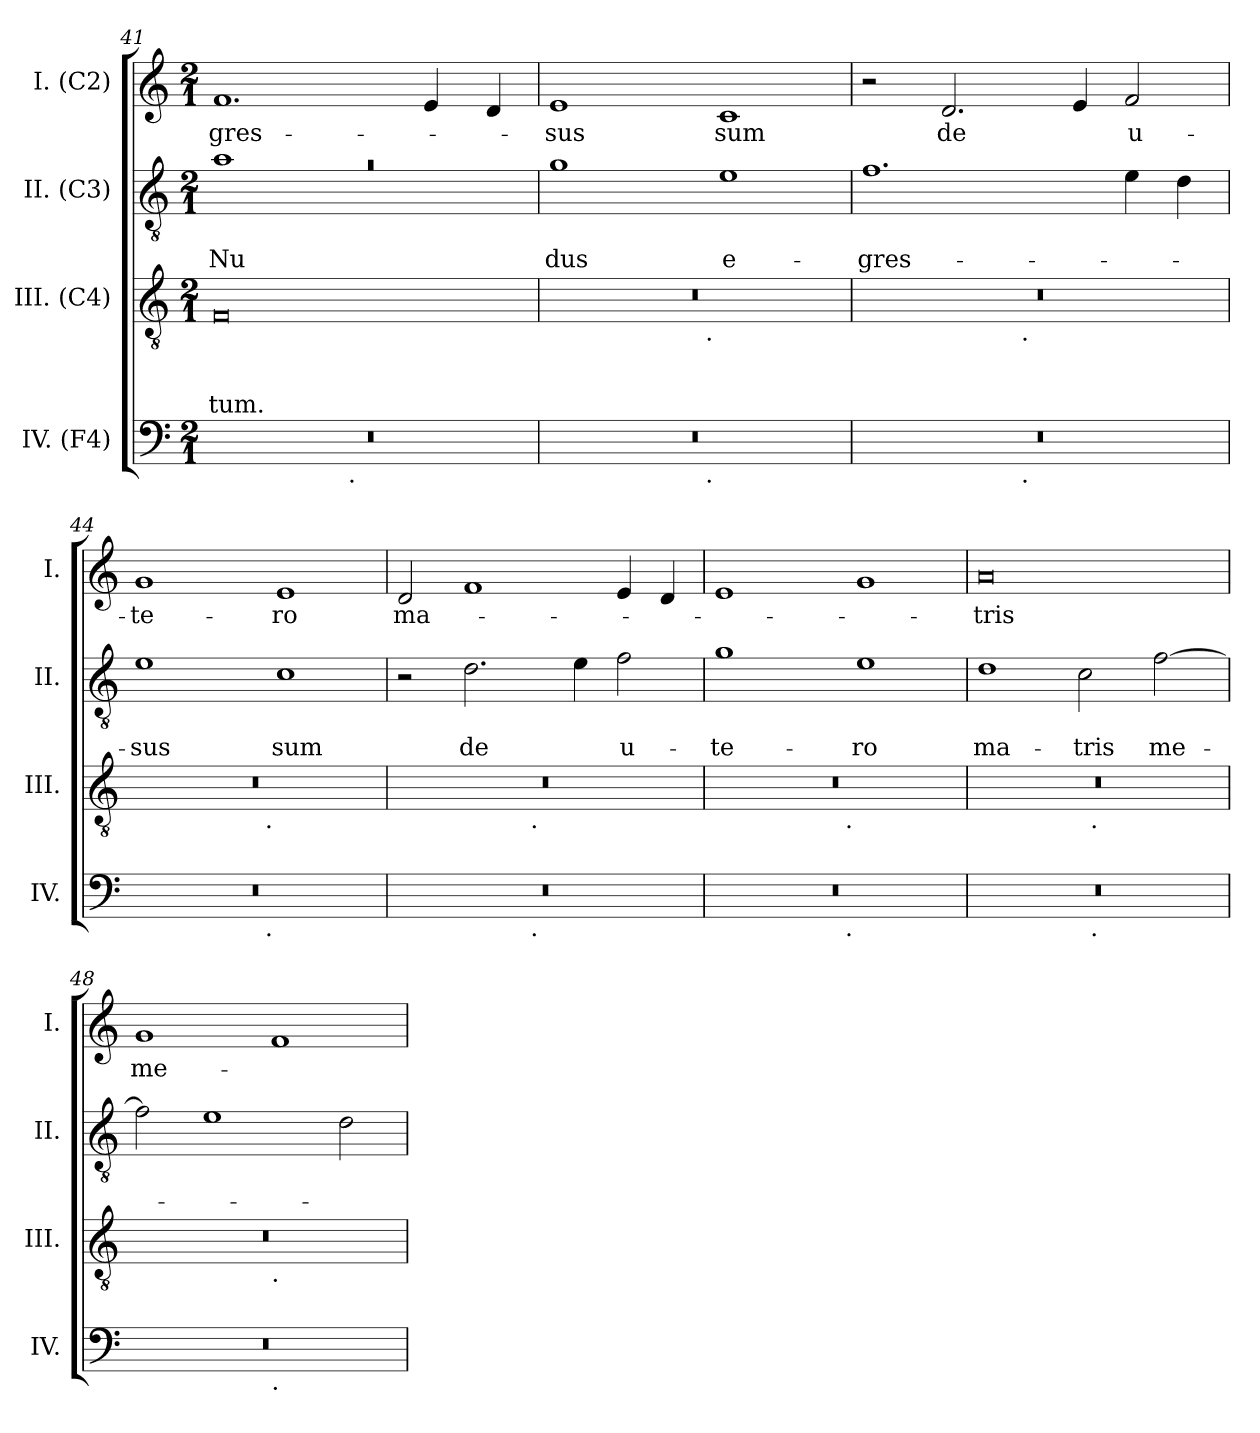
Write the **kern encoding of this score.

**kern	**kern	**text	**text	**text	**kern	**text	**text	**kern	**text
*part4	*part3	*part3	*part3	*part3	*part2	*part2	*part2	*part1	*part1
*staff4	*staff3	*staff3	*staff3	*staff3	*staff2	*staff2	*staff2	*staff1	*staff1
*I"IV. (F4)	*I"III. (C4)	*	*	*	*I"II. (C3)	*	*	*I"I. (C2)	*
*I'IV.	*I'III.	*	*	*	*I'II.	*	*	*I'I.	*
!!LO:LB:g=z
*clefF4	*clefGv2	*	*	*	*clefGv2	*	*	*clefG2	*
*k[]	*k[]	*	*	*	*k[]	*	*	*k[]	*
*C:	*C:	*	*	*	*C:	*	*	*C:	*
*M2/1	*M2/1	*	*	*	*M2/1	*	*	*M2/1	*
=41	=41	=41	=41	=41	=41	=41	=41	=41	=41
!	!	!	!	!LO:LY:b	!LO:N:vis=1	!	!LO:LY:b	!	!LO:LY:b
*^	*	*	*	*	*^	*	*	*	*
0r	1ryy	0F	.	.	-tum.	0ra	1a	.	Nu-	1.f	-gres-
.	32ryy	.	.	.	.	.	1ryy	.	.	.	.
!	!LO:TX:b:t=.	!	!	!	!	!	!	!	!	!	!
.	2ryy	.	.	.	.	.	.	.	.	.	.
.	.	.	.	.	.	.	.	.	.	4e/	.
.	4...ryy	.	.	.	.	.	.	.	.	.	.
.	.	.	.	.	.	.	.	.	.	4d/	.
*	*	*	*	*	*	*v	*v	*	*	*	*
=42	=42	=42	=42	=42	=42	=42	=42	=42	=42	=42
!	!	!	!	!	!	!	!	!LO:LY:b	!	!LO:LY:b
*	*	*^	*	*	*	*	*	*	*	*
0r	2ryy	0r	2ryy	.	.	.	1g	.	-dus	1e	-sus
.	4...ryy	.	4...ryy	.	.	.	.	.	.	.	.
!	!	!	!LO:TX:b:t=.	!	!	!	!	!	!	!	!
!	!LO:TX:b:t=.	!	!	!	!	!	!	!	!	!	!
.	1ryy	.	1ryy	.	.	.	.	.	.	.	.
!	!	!	!	!	!	!	!	!	!LO:LY:b:rj	!	!LO:LY:b
.	.	.	.	.	.	.	1e	.	e-	1c	sum
.	32ryy	.	32ryy	.	.	.	.	.	.	.	.
=43	=43	=43	=43	=43	=43	=43	=43	=43	=43	=43	=43
!	!	!	!	!	!	!	!	!	!LO:LY:b	!	!
0r	1ryy	0r	1ryy	.	.	.	1.f	.	-gres-	2r	.
!	!	!	!	!	!	!	!	!	!	!	!LO:LY:b
.	.	.	.	.	.	.	.	.	.	2.d/	de
!	!	!	!LO:TX:b:t=.	!	!	!	!	!	!	!	!
!	!LO:TX:b:t=.	!	!	!	!	!	!	!	!	!	!
.	1ryy	.	1ryy	.	.	.	.	.	.	.	.
.	.	.	.	.	.	.	.	.	.	4e/	.
!	!	!	!	!	!	!	!	!	!	!	!LO:LY:b
.	.	.	.	.	.	.	4e\	.	.	2f/	u-
.	.	.	.	.	.	.	4d\	.	.	.	.
=44	=44	=44	=44	=44	=44	=44	=44	=44	=44	=44	=44
!	!	!	!	!	!	!	!	!	!LO:LY:b	!	!LO:LY:b
0r	2ryy	0r	2ryy	.	.	.	1e	.	-sus	1g	-te-
.	4...ryy	.	4...ryy	.	.	.	.	.	.	.	.
!	!	!	!LO:TX:b:t=.	!	!	!	!	!	!	!	!
!	!LO:TX:b:t=.	!	!	!	!	!	!	!	!	!	!
.	1ryy	.	1ryy	.	.	.	.	.	.	.	.
!	!	!	!	!	!	!	!	!	!LO:LY:b	!	!LO:LY:b
.	.	.	.	.	.	.	1c	.	sum	1e	-ro
.	32ryy	.	32ryy	.	.	.	.	.	.	.	.
=45	=45	=45	=45	=45	=45	=45	=45	=45	=45	=45	=45
!	!	!	!	!	!	!	!	!	!	!	!LO:LY:b
0r	1ryy	0r	1ryy	.	.	.	2r	.	.	2d/	ma-
!	!	!	!	!	!	!	!	!	!LO:LY:b	!	!
.	.	.	.	.	.	.	2.d\	.	de	1f	.
!	!	!	!LO:TX:b:t=.	!	!	!	!	!	!	!	!
!	!LO:TX:b:t=.	!	!	!	!	!	!	!	!	!	!
.	1ryy	.	1ryy	.	.	.	.	.	.	.	.
.	.	.	.	.	.	.	4e\	.	.	.	.
!	!	!	!	!	!	!	!	!	!LO:LY:b	!	!
.	.	.	.	.	.	.	2f\	.	u-	4e/	.
.	.	.	.	.	.	.	.	.	.	4d/	.
=46	=46	=46	=46	=46	=46	=46	=46	=46	=46	=46	=46
!	!	!	!	!	!	!	!	!	!LO:LY:b	!	!
0r	2ryy	0r	2ryy	.	.	.	1g	.	-te-	1e	.
.	4...ryy	.	4...ryy	.	.	.	.	.	.	.	.
!	!	!	!LO:TX:b:t=.	!	!	!	!	!	!	!	!
!	!LO:TX:b:t=.	!	!	!	!	!	!	!	!	!	!
.	1ryy	.	1ryy	.	.	.	.	.	.	.	.
!	!	!	!	!	!	!	!	!	!LO:LY:b	!	!
.	.	.	.	.	.	.	1e	.	-ro	1g	.
.	32ryy	.	32ryy	.	.	.	.	.	.	.	.
!!LO:PB:g=z
=47	=47	=47	=47	=47	=47	=47	=47	=47	=47	=47	=47
!	!	!	!	!	!	!	!	!	!LO:LY:b	!	!LO:LY:b:rj
0r	1ryy	0r	1ryy	.	.	.	1d	.	ma-	0a	-tris
!	!	!	!	!	!	!	!	!	!LO:LY:b	!	!
.	32ryy	.	32ryy	.	.	.	2c\	.	-tris	.	.
!	!	!	!LO:TX:b:t=.	!	!	!	!	!	!	!	!
!	!LO:TX:b:t=.	!	!	!	!	!	!	!	!	!	!
.	2ryy	.	2ryy	.	.	.	.	.	.	.	.
!	!	!	!	!	!	!	!	!	!LO:LY:b	!	!
.	.	.	.	.	.	.	[>2f\	.	me-	.	.
.	4...ryy	.	4...ryy	.	.	.	.	.	.	.	.
=48	=48	=48	=48	=48	=48	=48	=48	=48	=48	=48	=48
!	!	!	!	!	!	!	!	!	!	!	!LO:LY:b
0r	1ryy	0r	1ryy	.	.	.	2f\]	.	.	1g	me-
.	.	.	.	.	.	.	1e	.	.	.	.
!	!	!	!LO:TX:b:t=.	!	!	!	!	!	!	!	!
!	!LO:TX:b:t=.	!	!	!	!	!	!	!	!	!	!
.	1ryy	.	1ryy	.	.	.	.	.	.	1f	.
.	.	.	.	.	.	.	2d\	.	.	.	.
*v	*v	*	*	*	*	*	*	*	*	*	*
*	*v	*v	*	*	*	*	*	*	*	*
=	=	=	=	=	=	=	=	=	=
*-	*-	*-	*-	*-	*-	*-	*-	*-	*-
